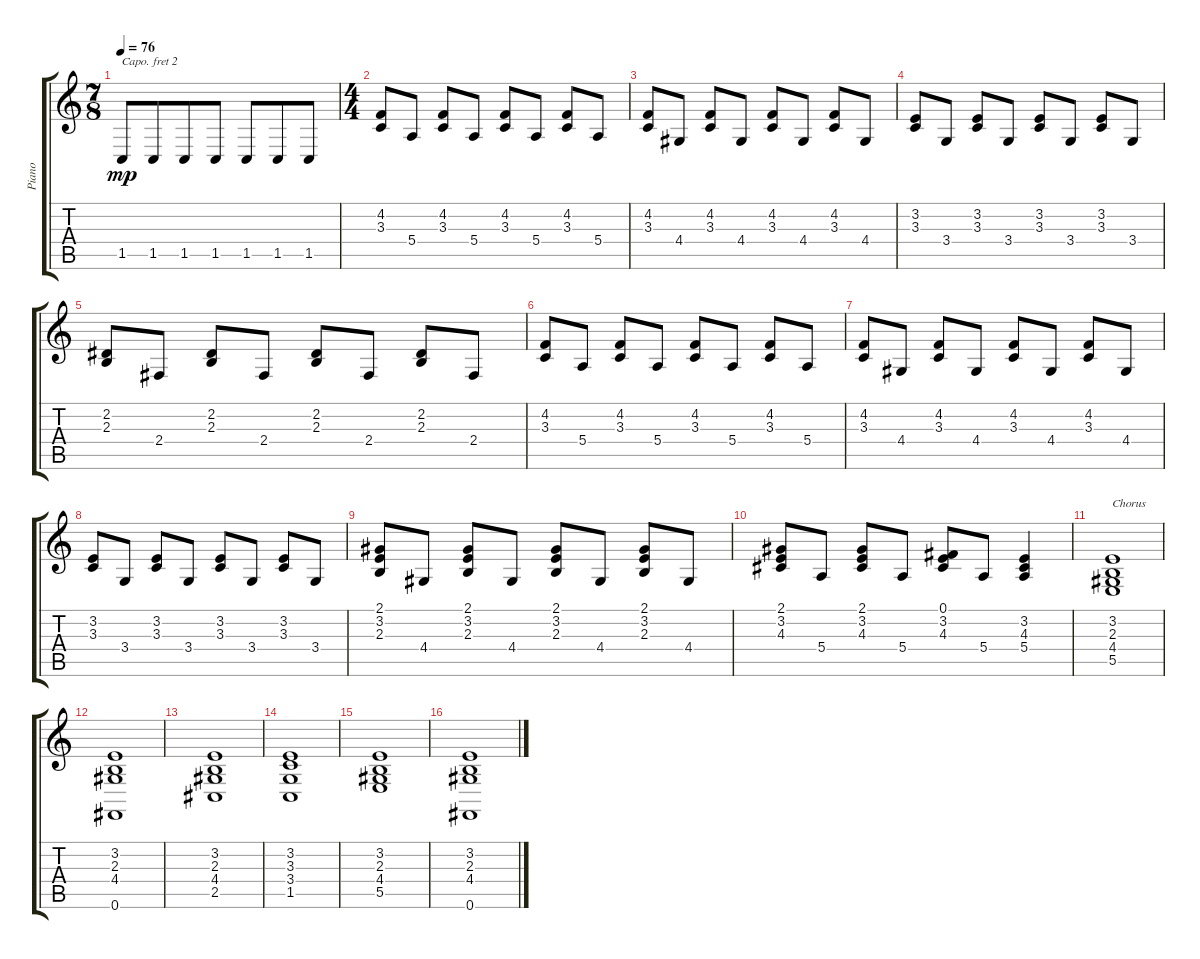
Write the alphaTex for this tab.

\track ("Piano" "Piano") {instrument acousticgrandpiano}
\staff {score tabs}
\capo 2
\tuning (E4 B3 G3 D3 A2 E2) {hide}
\ts (7 8)
\tempo 76
\clef g2
\ks c
1.5.8{dy mp} 1.5.8 1.5.8 1.5.8 1.5.8 1.5.8 1.5.8 |
\ts (4 4)
(4.2 3.3).8 5.4.8 (4.2 3.3).8 5.4.8 (4.2 3.3).8 5.4.8 (4.2 3.3).8 5.4.8 |
(4.2 3.3).8 4.4.8 (4.2 3.3).8 4.4.8 (4.2 3.3).8 4.4.8 (4.2 3.3).8 4.4.8 |
(3.2 3.3).8 3.4.8 (3.2 3.3).8 3.4.8 (3.2 3.3).8 3.4.8 (3.2 3.3).8 3.4.8 |
(2.2 2.3).8 2.4.8 (2.2 2.3).8 2.4.8 (2.2 2.3).8 2.4.8 (2.2 2.3).8 2.4.8 |
(4.2 3.3).8 5.4.8 (4.2 3.3).8 5.4.8 (4.2 3.3).8 5.4.8 (4.2 3.3).8 5.4.8 |
(4.2 3.3).8 4.4.8 (4.2 3.3).8 4.4.8 (4.2 3.3).8 4.4.8 (4.2 3.3).8 4.4.8 |
(3.2 3.3).8 3.4.8 (3.2 3.3).8 3.4.8 (3.2 3.3).8 3.4.8 (3.2 3.3).8 3.4.8 |
(2.1 3.2 2.3).8 4.4.8 (2.1 3.2 2.3).8 4.4.8 (2.1 3.2 2.3).8 4.4.8 (2.1 3.2 2.3).8 4.4.8 |
(2.1 3.2 4.3).8 5.4.8 (2.1 3.2 4.3).8 5.4.8 (0.1 3.2 4.3).8 5.4.8 (3.2 4.3 5.4).4 |
(3.2 2.3 4.4 5.5).1{txt "Chorus"} |
(3.2 2.3 4.4 0.6).1 |
(3.2 2.3 4.4 2.5).1 |
(3.2 3.3 3.4 1.5).1 |
(3.2 2.3 4.4 5.5).1 |
(3.2 2.3 4.4 0.6).1
